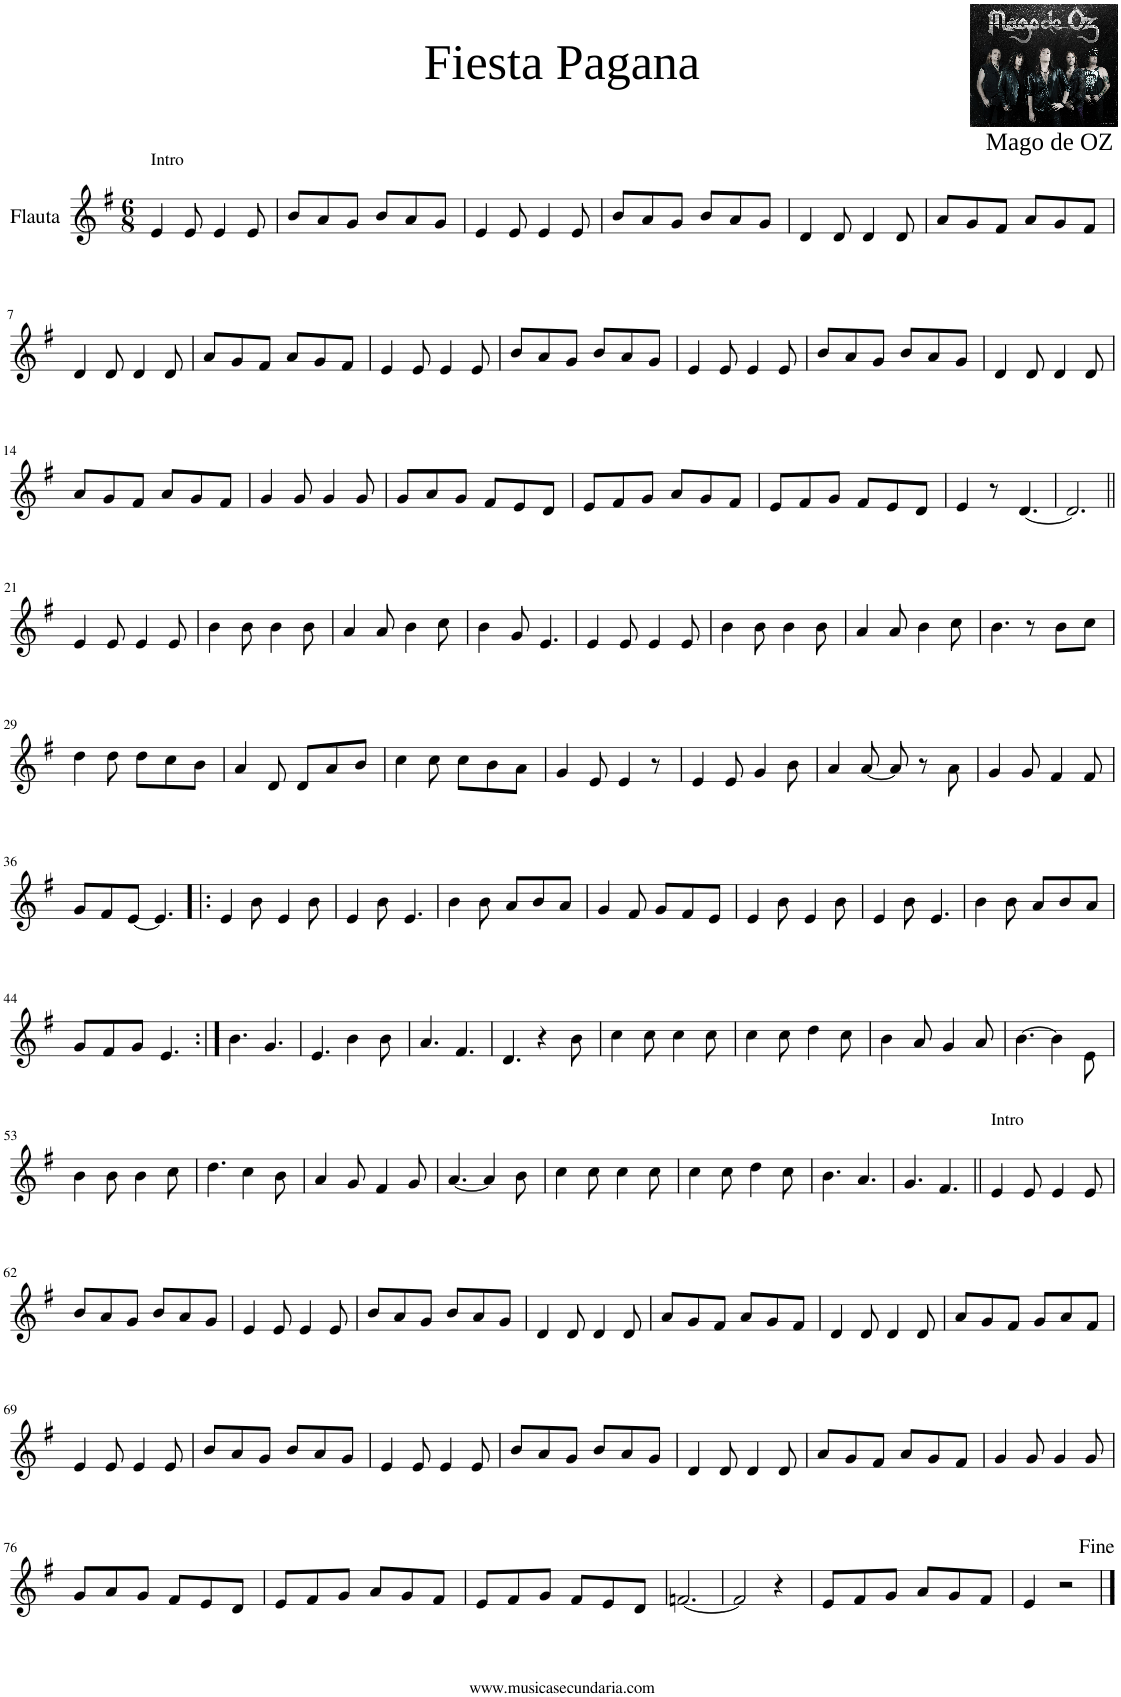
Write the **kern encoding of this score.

**kern
*part1
*staff1
*I"Flauta
*clefG2
*k[f#]
*M6/8
=1
!LO:TX:a:t=Intro
4e/
8e/
4e/
8e/
=2
8b/L
8a/
8g/J
8b/L
8a/
8g/J
=3
4e/
8e/
4e/
8e/
=4
8b/L
8a/
8g/J
8b/L
8a/
8g/J
=5
4d/
8d/
4d/
8d/
=6
8a/L
8g/
8f#/J
8a/L
8g/
8f#/J
!!LO:LB:g=z
=7
4d/
8d/
4d/
8d/
=8
8a/L
8g/
8f#/J
8a/L
8g/
8f#/J
=9
4e/
8e/
4e/
8e/
=10
8b/L
8a/
8g/J
8b/L
8a/
8g/J
=11
4e/
8e/
4e/
8e/
=12
8b/L
8a/
8g/J
8b/L
8a/
8g/J
=13
4d/
8d/
4d/
8d/
!!LO:LB:g=z
=14
8a/L
8g/
8f#/J
8a/L
8g/
8f#/J
=15
4g/
8g/
4g/
8g/
=16
8g/L
8a/
8g/J
8f#/L
8e/
8d/J
=17
8e/L
8f#/
8g/J
8a/L
8g/
8f#/J
=18
8e/L
8f#/
8g/J
8f#/L
8e/
8d/J
=19
4e/
8r
[4.d/
=20
2.d/]
!!LO:LB:g=z
=21||
4e/
8e/
4e/
8e/
=22
4b\
8b\
4b\
8b\
=23
4a/
8a/
4b\
8cc\
=24
4b\
8g/
4.e/
=25
4e/
8e/
4e/
8e/
=26
4b\
8b\
4b\
8b\
=27
4a/
8a/
4b\
8cc\
=28
4.b\
8r
8b\L
8cc\J
!!LO:LB:g=z
=29
4dd\
8dd\
8dd\L
8cc\
8b\J
=30
4a/
8d/
8d/L
8a/
8b/J
=31
4cc\
8cc\
8cc\L
8b\
8a\J
=32
4g/
8e/
4e/
8r
=33
4e/
8e/
4g/
8b\
=34
4a/
[8a/
8a/]
8r
8a\
=35
4g/
8g/
4f#/
8f#/
!!LO:LB:g=z
=36
8g/L
8f#/
[8e/J
4.e/]
=37!|:
4e/
8b\
4e/
8b\
=38
4e/
8b\
4.e/
=39
4b\
8b\
8a/L
8b/
8a/J
=40
4g/
8f#/
8g/L
8f#/
8e/J
=41
4e/
8b\
4e/
8b\
=42
4e/
8b\
4.e/
=43
4b\
8b\
8a/L
8b/
8a/J
!!LO:LB:g=z
=44
8g/L
8f#/
8g/J
4.e/
=45:|!
4.b\
4.g/
=46
4.e/
4b\
8b\
=47
4.a/
4.f#/
=48
4.d/
4r
8b\
=49
4cc\
8cc\
4cc\
8cc\
=50
4cc\
8cc\
4dd\
8cc\
=51
4b\
8a/
4g/
8a/
=52
[4.b\
4b\]
8e\
!!LO:LB:g=z
=53
4b\
8b\
4b\
8cc\
=54
4.dd\
4cc\
8b\
=55
4a/
8g/
4f#/
8g/
=56
[4.a/
4a/]
8b\
=57
4cc\
8cc\
4cc\
8cc\
=58
4cc\
8cc\
4dd\
8cc\
=59
4.b\
4.a/
=60
4.g/
4.f#/
=61||
!LO:TX:a:t=Intro
4e/
8e/
4e/
8e/
!!LO:LB:g=z
=62
8b/L
8a/
8g/J
8b/L
8a/
8g/J
=63
4e/
8e/
4e/
8e/
=64
8b/L
8a/
8g/J
8b/L
8a/
8g/J
=65
4d/
8d/
4d/
8d/
=66
8a/L
8g/
8f#/J
8a/L
8g/
8f#/J
=67
4d/
8d/
4d/
8d/
=68
8a/L
8g/
8f#/J
8g/L
8a/
8f#/J
!!LO:LB:g=z
=69
4e/
8e/
4e/
8e/
=70
8b/L
8a/
8g/J
8b/L
8a/
8g/J
=71
4e/
8e/
4e/
8e/
=72
8b/L
8a/
8g/J
8b/L
8a/
8g/J
=73
4d/
8d/
4d/
8d/
=74
8a/L
8g/
8f#/J
8a/L
8g/
8f#/J
=75
4g/
8g/
4g/
8g/
!!LO:LB:g=z
=76
8g/L
8a/
8g/J
8f#/L
8e/
8d/J
=77
8e/L
8f#/
8g/J
8a/L
8g/
8f#/J
=78
8e/L
8f#/
8g/J
8f#/L
8e/
8d/J
=79
[2.fn/
=80
2f/]
4r
=81
8e/L
8f#/
8g/J
8a/L
8g/
8f#/J
=82
4e/
2r
==
*-
